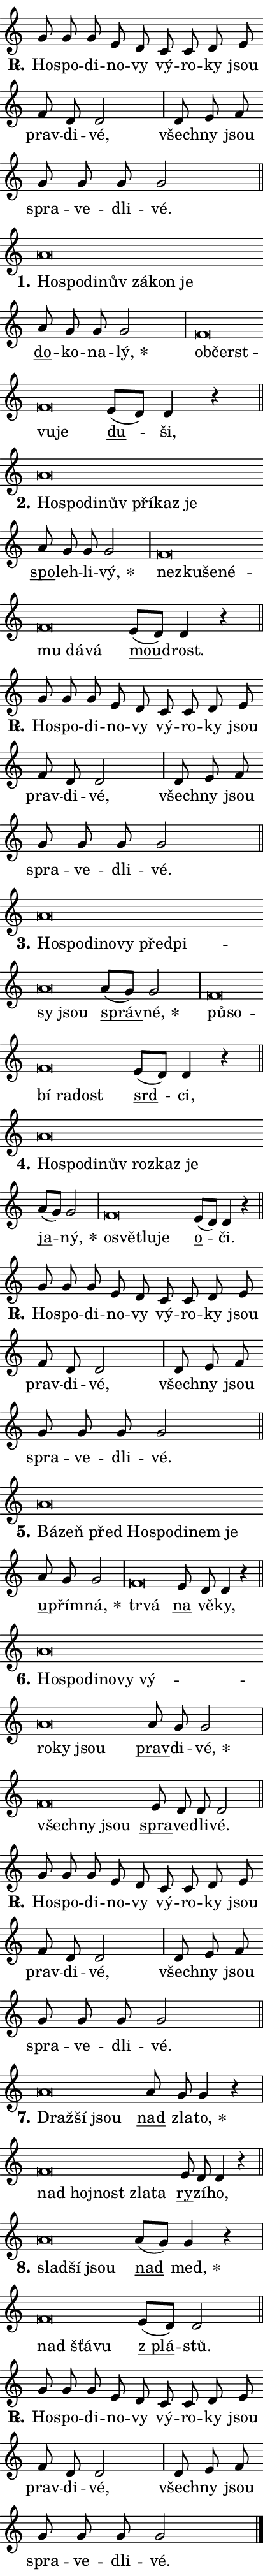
\version "2.22.1"
\header { tagline = "" }
\paper {
  indent = 0\cm
  top-margin = 0\cm
  right-margin = 0\cm
  bottom-margin = 0\cm
  left-margin = 0\cm
  paper-width = 7\cm
  page-breaking = #ly:one-page-breaking
  system-system-spacing.basic-distance = #11
  score-system-spacing.basic-distance = #11.3
  ragged-last = ##f
}


%% Author: Thomas Morley
%% https://lists.gnu.org/archive/html/lilypond-user/2020-05/msg00002.html
#(define (line-position grob)
"Returns position of @var[grob} in current system:
   @code{'start}, if at first time-step
   @code{'end}, if at last time-step
   @code{'middle} otherwise
"
  (let* ((col (ly:item-get-column grob))
         (ln (ly:grob-object col 'left-neighbor))
         (rn (ly:grob-object col 'right-neighbor))
         (col-to-check-left (if (ly:grob? ln) ln col))
         (col-to-check-right (if (ly:grob? rn) rn col))
         (break-dir-left
           (and
             (ly:grob-property col-to-check-left 'non-musical #f)
             (ly:item-break-dir col-to-check-left)))
         (break-dir-right
           (and
             (ly:grob-property col-to-check-right 'non-musical #f)
             (ly:item-break-dir col-to-check-right))))
        (cond ((eqv? 1 break-dir-left) 'start)
              ((eqv? -1 break-dir-right) 'end)
              (else 'middle))))

#(define (tranparent-at-line-position vctor)
  (lambda (grob)
  "Relying on @code{line-position} select the relevant enry from @var{vctor}.
Used to determine transparency,"
    (case (line-position grob)
      ((end) (not (vector-ref vctor 0)))
      ((middle) (not (vector-ref vctor 1)))
      ((start) (not (vector-ref vctor 2))))))

noteHeadBreakVisibility =
#(define-music-function (break-visibility)(vector?)
"Makes @code{NoteHead}s transparent relying on @var{break-visibility}"
#{
  \override NoteHead.transparent =
    #(tranparent-at-line-position break-visibility)
#})

#(define delete-ledgers-for-transparent-note-heads
  (lambda (grob)
    "Reads whether a @code{NoteHead} is transparent.
If so this @code{NoteHead} is removed from @code{'note-heads} from
@var{grob}, which is supposed to be @code{LedgerLineSpanner}.
As a result ledgers are not printed for this @code{NoteHead}"
    (let* ((nhds-array (ly:grob-object grob 'note-heads))
           (nhds-list
             (if (ly:grob-array? nhds-array)
                 (ly:grob-array->list nhds-array)
                 '()))
           ;; Relies on the transparent-property being done before
           ;; Staff.LedgerLineSpanner.after-line-breaking is executed.
           ;; This is fragile ...
           (to-keep
             (remove
               (lambda (nhd)
                 (ly:grob-property nhd 'transparent #f))
               nhds-list)))
      ;; TODO find a better method to iterate over grob-arrays, similiar
      ;; to filter/remove etc for lists
      ;; For now rebuilt from scratch
      (set! (ly:grob-object grob 'note-heads)  '())
      (for-each
        (lambda (nhd)
          (ly:pointer-group-interface::add-grob grob 'note-heads nhd))
        to-keep))))

hideNotes = {
  \noteHeadBreakVisibility #begin-of-line-visible
}
unHideNotes = {
  \noteHeadBreakVisibility #all-visible
}

% work-around for resetting accidentals
% https://lilypond.org/doc/v2.23/Documentation/notation/displaying-rhythms#unmetered-music
cadenzaMeasure = {
  \cadenzaOff
  \partial 1024 s1024
  \cadenzaOn
}

#(define-markup-command (accent layout props text) (markup?)
  "Underline accented syllable"
  (interpret-markup layout props
    #{\markup \override #'(offset . 4.3) \underline { #text }#}))

responsum = \markup \concat {
  "R" \hspace #-1.05 \path #0.1 #'((moveto 0 0.07) (lineto 0.9 0.8)) \hspace #0.05 "."
}

\layout {
    \context {
        \Staff
        \remove "Time_signature_engraver"
        \override LedgerLineSpanner.after-line-breaking = #delete-ledgers-for-transparent-note-heads
    }
    \context {
        \Voice {
            \override NoteHead.output-attributes = #'((class . "notehead"))
            \override Hairpin.height = #0.55
        }
    }
    \context {
        \Lyrics {
            \override StanzaNumber.output-attributes = #'((class . "stanzanumber"))
            \override LyricSpace.minimum-distance = #0.9
            \override LyricText.font-name = #"TeX Gyre Schola"
            \override LyricText.font-size = 1
            \override StanzaNumber.font-name = #"TeX Gyre Schola Bold"
            \override StanzaNumber.font-size = 1
        }
    }
}

% magnetic-lyrics.ily
%
%   written by
%     Jean Abou Samra <jean@abou-samra.fr>
%     Werner Lemberg <wl@gnu.org>
%
%   adapted by
%     Jiri Hon <jiri.hon@gmail.com>
%
% Version 2022-Apr-15

% https://www.mail-archive.com/lilypond-user@gnu.org/msg149350.html

#(define (Left_hyphen_pointer_engraver context)
   "Collect syllable-hyphen-syllable occurrences in lyrics and store
them in properties.  This engraver only looks to the left.  For
example, if the lyrics input is @code{foo -- bar}, it does the
following.

@itemize @bullet
@item
Set the @code{text} property of the @code{LyricHyphen} grob between
@q{foo} and @q{bar} to @code{foo}.

@item
Set the @code{left-hyphen} property of the @code{LyricText} grob with
text @q{foo} to the @code{LyricHyphen} grob between @q{foo} and
@q{bar}.
@end itemize

Use this auxiliary engraver in combination with the
@code{lyric-@/text::@/apply-@/magnetic-@/offset!} hook."
   (let ((hyphen #f)
         (text #f))
     (make-engraver
      (acknowledgers
       ((lyric-syllable-interface engraver grob source-engraver)
        (set! text grob)))
      (end-acknowledgers
       ((lyric-hyphen-interface engraver grob source-engraver)
        ;(when (not (grob::has-interface grob 'lyric-space-interface))
          (set! hyphen grob)));)
      ((stop-translation-timestep engraver)
       (when (and text hyphen)
         (ly:grob-set-object! text 'left-hyphen hyphen))
       (set! text #f)
       (set! hyphen #f)))))

#(define (lyric-text::apply-magnetic-offset! grob)
   "If the space between two syllables is less than the value in
property @code{LyricText@/.details@/.squash-threshold}, move the right
syllable to the left so that it gets concatenated with the left
syllable.

Use this function as a hook for
@code{LyricText@/.after-@/line-@/breaking} if the
@code{Left_@/hyphen_@/pointer_@/engraver} is active."
   (let ((hyphen (ly:grob-object grob 'left-hyphen #f)))
     (when hyphen
       (let ((left-text (ly:spanner-bound hyphen LEFT)))
         (when (grob::has-interface left-text 'lyric-syllable-interface)
           (let* ((common (ly:grob-common-refpoint grob left-text X))
                  (this-x-ext (ly:grob-extent grob common X))
                  (left-x-ext
                   (begin
                     ;; Trigger magnetism for left-text.
                     (ly:grob-property left-text 'after-line-breaking)
                     (ly:grob-extent left-text common X)))
                  ;; `delta` is the gap width between two syllables.
                  (delta (- (interval-start this-x-ext)
                            (interval-end left-x-ext)))
                  (details (ly:grob-property grob 'details))
                  (threshold (assoc-get 'squash-threshold details 0.2)))
             (when (< delta threshold)
               (let* (;; We have to manipulate the input text so that
                      ;; ligatures crossing syllable boundaries are not
                      ;; disabled.  For languages based on the Latin
                      ;; script this is essentially a beautification.
                      ;; However, for non-Western scripts it can be a
                      ;; necessity.
                      (lt (ly:grob-property left-text 'text))
                      (rt (ly:grob-property grob 'text))
                      (is-space (grob::has-interface hyphen 'lyric-space-interface))
                      (space (if is-space " " ""))
                      (space-markup (grob-interpret-markup grob " "))
                      (space-size (interval-length (ly:stencil-extent space-markup X)))
                      (extra-delta (if is-space space-size 0))
                      ;; Append new syllable.
                      (ltrt-space (if (and (string? lt) (string? rt))
                                (string-append lt space rt)
                                (make-concat-markup (list lt space rt))))
                      ;; Right-align `ltrt` to the right side.
                      (ltrt-space-markup (grob-interpret-markup
                               grob
                               (make-translate-markup
                                (cons (interval-length this-x-ext) 0)
                                (make-right-align-markup ltrt-space)))))
                 (begin
                   ;; Don't print `left-text`.
                   (ly:grob-set-property! left-text 'stencil #f)
                   ;; Set text and stencil (which holds all collected
                   ;; syllables so far) and shift it to the left.
                   (ly:grob-set-property! grob 'text ltrt-space)
                   (ly:grob-set-property! grob 'stencil ltrt-space-markup)
                   (ly:grob-translate-axis! grob (- (- delta extra-delta)) X))))))))))


#(define (lyric-hyphen::displace-bounds-first grob)
   ;; Make very sure this callback isn't triggered too early.
   (let ((left (ly:spanner-bound grob LEFT))
         (right (ly:spanner-bound grob RIGHT)))
     (ly:grob-property left 'after-line-breaking)
     (ly:grob-property right 'after-line-breaking)
     (ly:lyric-hyphen::print grob)))

squashThreshold = #0.4

\layout {
  \context {
    \Lyrics
    \consists #Left_hyphen_pointer_engraver
    \override LyricText.after-line-breaking =
      #lyric-text::apply-magnetic-offset!
    \override LyricHyphen.stencil = #lyric-hyphen::displace-bounds-first
    \override LyricText.details.squash-threshold = \squashThreshold
    \override LyricHyphen.minimum-distance = 0
    \override LyricHyphen.minimum-length = \squashThreshold
  }
}

squash = \override LyricText.details.squash-threshold = 9999
unSquash = \override LyricText.details.squash-threshold = \squashThreshold

left = \override LyricText.self-alignment-X = #LEFT
unLeft = \revert LyricText.self-alignment-X

starOffset = #(lambda (grob) 
                (let ((x_offset (ly:self-alignment-interface::aligned-on-x-parent grob)))
                  (if (= x_offset 0) 0 (+ x_offset 1.2))))

star = #(define-music-function (syllable)(string?)
"Append star separator at the end of a syllable"
#{
  \once \override LyricText.X-offset = #starOffset
  \lyricmode { \markup {
    #syllable
    \override #'((font-name . "TeX Gyre Schola Bold")) \hspace #0.2 \lower #0.65 \larger "*"
  } }
#})

starAccent = #(define-music-function (syllable)(string?)
"Append star separator at the end of a syllable and make accent"
#{
  \once \override LyricText.X-offset = #starOffset
  \lyricmode { \markup {
    \accent #syllable
    \override #'((font-name . "TeX Gyre Schola Bold")) \hspace #0.2 \lower #0.65 \larger "*"
  } }
#})

breath = #(define-music-function (syllable)(string?)
"Append breathing indicator at the end of a syllable"
#{
  \lyricmode { \markup { #syllable "+" } }
#})

optionalBreath = #(define-music-function (syllable)(string?)
"Append optional breathing indicator at the end of a syllable"
#{
  \lyricmode { \markup { #syllable "(+)" } }
#})


\score {
    <<
        \new Voice = "melody" { \cadenzaOn \key c \major \relative { g'8 g g e d \bar "" c c d e \bar "" f d d2 \cadenzaMeasure \bar "|" d8 e f \bar "" g g g g2 \cadenzaMeasure \bar "||" \break } }
        \new Lyrics \lyricsto "melody" { \lyricmode { \set stanza = \responsum
Ho -- spo -- di -- no -- vy vý -- ro -- ky jsou prav -- di -- vé, všech -- ny jsou spra -- ve -- dli -- vé. } }
    >>
    \layout {}
}

\score {
    <<
        \new Voice = "melody" { \cadenzaOn \key c \major \relative { a'\breve*1/16 \hideNotes \breve*1/16 \bar "" \breve*1/16 \bar "" \breve*1/16 \bar "" \breve*1/16 \bar "" \breve*1/16 \breve*1/16 \bar "" \unHideNotes \bar "" a8 g g g2 \cadenzaMeasure \bar "|" f\breve*1/16 \hideNotes \breve*1/16 \bar "" \breve*1/16 \breve*1/16 \bar "" \unHideNotes \bar "" e8[( d)] d4 r \cadenzaMeasure \bar "||" \break } }
        \new Lyrics \lyricsto "melody" { \lyricmode { \set stanza = "1."
\left Ho -- \squash spo -- di -- nův zá -- kon je \unLeft \unSquash \markup \accent do -- ko -- na -- \star lý, \left ob -- \squash čerst -- vu -- je \unLeft \unSquash \markup \accent du -- ši, } }
    >>
    \layout {}
}

\score {
    <<
        \new Voice = "melody" { \cadenzaOn \key c \major \relative { a'\breve*1/16 \hideNotes \breve*1/16 \bar "" \breve*1/16 \bar "" \breve*1/16 \bar "" \breve*1/16 \bar "" \breve*1/16 \breve*1/16 \bar "" \unHideNotes \bar "" a8 g g g2 \cadenzaMeasure \bar "|" f\breve*1/16 \hideNotes \breve*1/16 \bar "" \breve*1/16 \bar "" \breve*1/16 \bar "" \breve*1/16 \bar "" \breve*1/16 \breve*1/16 \bar "" \unHideNotes \bar "" e8[( d)] d4 r \cadenzaMeasure \bar "||" \break } }
        \new Lyrics \lyricsto "melody" { \lyricmode { \set stanza = "2."
\left Ho -- \squash spo -- di -- nův pří -- kaz je \unLeft \unSquash \markup \accent spo -- leh -- li -- \star vý, \left ne -- \squash zku -- še -- né -- mu dá -- vá \unLeft \unSquash \markup \accent mou -- drost. } }
    >>
    \layout {}
}

\score {
    <<
        \new Voice = "melody" { \cadenzaOn \key c \major \relative { g'8 g g e d \bar "" c c d e \bar "" f d d2 \cadenzaMeasure \bar "|" d8 e f \bar "" g g g g2 \cadenzaMeasure \bar "||" \break } }
        \new Lyrics \lyricsto "melody" { \lyricmode { \set stanza = \responsum
Ho -- spo -- di -- no -- vy vý -- ro -- ky jsou prav -- di -- vé, všech -- ny jsou spra -- ve -- dli -- vé. } }
    >>
    \layout {}
}

\score {
    <<
        \new Voice = "melody" { \cadenzaOn \key c \major \relative { a'\breve*1/16 \hideNotes \breve*1/16 \bar "" \breve*1/16 \bar "" \breve*1/16 \bar "" \breve*1/16 \bar "" \breve*1/16 \bar "" \breve*1/16 \bar "" \breve*1/16 \breve*1/16 \bar "" \unHideNotes \bar "" a8[( g)] g2 \cadenzaMeasure \bar "|" f\breve*1/16 \hideNotes \breve*1/16 \bar "" \breve*1/16 \bar "" \breve*1/16 \breve*1/16 \bar "" \unHideNotes \bar "" e8[( d)] d4 r \cadenzaMeasure \bar "||" \break } }
        \new Lyrics \lyricsto "melody" { \lyricmode { \set stanza = "3."
\left Ho -- \squash spo -- di -- no -- vy před -- pi -- sy jsou \unLeft \unSquash \markup \accent správ -- \star né, \left pů -- \squash so -- bí ra -- dost \unLeft \unSquash \markup \accent srd -- ci, } }
    >>
    \layout {}
}

\score {
    <<
        \new Voice = "melody" { \cadenzaOn \key c \major \relative { a'\breve*1/16 \hideNotes \breve*1/16 \bar "" \breve*1/16 \bar "" \breve*1/16 \bar "" \breve*1/16 \bar "" \breve*1/16 \breve*1/16 \bar "" \unHideNotes \bar "" a8[( g)] g2 \cadenzaMeasure \bar "|" f\breve*1/16 \hideNotes \breve*1/16 \bar "" \breve*1/16 \breve*1/16 \bar "" \unHideNotes \bar "" e8[( d)] d4 r \cadenzaMeasure \bar "||" \break } }
        \new Lyrics \lyricsto "melody" { \lyricmode { \set stanza = "4."
\left Ho -- \squash spo -- di -- nův roz -- kaz je \unLeft \unSquash \markup \accent ja -- \star ný, \left o -- \squash svět -- lu -- je \unLeft \unSquash \markup \accent o -- či. } }
    >>
    \layout {}
}

\score {
    <<
        \new Voice = "melody" { \cadenzaOn \key c \major \relative { g'8 g g e d \bar "" c c d e \bar "" f d d2 \cadenzaMeasure \bar "|" d8 e f \bar "" g g g g2 \cadenzaMeasure \bar "||" \break } }
        \new Lyrics \lyricsto "melody" { \lyricmode { \set stanza = \responsum
Ho -- spo -- di -- no -- vy vý -- ro -- ky jsou prav -- di -- vé, všech -- ny jsou spra -- ve -- dli -- vé. } }
    >>
    \layout {}
}

\score {
    <<
        \new Voice = "melody" { \cadenzaOn \key c \major \relative { a'\breve*1/16 \hideNotes \breve*1/16 \bar "" \breve*1/16 \bar "" \breve*1/16 \bar "" \breve*1/16 \bar "" \breve*1/16 \bar "" \breve*1/16 \breve*1/16 \bar "" \unHideNotes \bar "" a8 g g2 \cadenzaMeasure \bar "|" f\breve*1/16 \hideNotes \breve*1/16 \bar "" \unHideNotes \bar "" e8 d d4 r \cadenzaMeasure \bar "||" \break } }
        \new Lyrics \lyricsto "melody" { \lyricmode { \set stanza = "5."
\left Bá -- \squash zeň před Ho -- spo -- di -- nem je \unLeft \unSquash \markup \accent u -- přím -- \star ná, \left tr -- \squash vá \unLeft \unSquash \markup \accent na vě -- ky, } }
    >>
    \layout {}
}

\score {
    <<
        \new Voice = "melody" { \cadenzaOn \key c \major \relative { a'\breve*1/16 \hideNotes \breve*1/16 \bar "" \breve*1/16 \bar "" \breve*1/16 \bar "" \breve*1/16 \bar "" \breve*1/16 \bar "" \breve*1/16 \bar "" \breve*1/16 \breve*1/16 \bar "" \unHideNotes \bar "" a8 g g2 \cadenzaMeasure \bar "|" f\breve*1/16 \hideNotes \breve*1/16 \breve*1/16 \bar "" \unHideNotes \bar "" e8 d d d2 \cadenzaMeasure \bar "||" \break } }
        \new Lyrics \lyricsto "melody" { \lyricmode { \set stanza = "6."
\left Ho -- \squash spo -- di -- no -- vy vý -- ro -- ky jsou \unLeft \unSquash \markup \accent prav -- di -- \star vé, \left všech -- \squash ny jsou \unLeft \unSquash \markup \accent spra -- ve -- dli -- vé. } }
    >>
    \layout {}
}

\score {
    <<
        \new Voice = "melody" { \cadenzaOn \key c \major \relative { g'8 g g e d \bar "" c c d e \bar "" f d d2 \cadenzaMeasure \bar "|" d8 e f \bar "" g g g g2 \cadenzaMeasure \bar "||" \break } }
        \new Lyrics \lyricsto "melody" { \lyricmode { \set stanza = \responsum
Ho -- spo -- di -- no -- vy vý -- ro -- ky jsou prav -- di -- vé, všech -- ny jsou spra -- ve -- dli -- vé. } }
    >>
    \layout {}
}

\score {
    <<
        \new Voice = "melody" { \cadenzaOn \key c \major \relative { a'\breve*1/16 \hideNotes \breve*1/16 \breve*1/16 \bar "" \unHideNotes \bar "" a8 g g4 r \cadenzaMeasure \bar "|" f\breve*1/16 \hideNotes \breve*1/16 \bar "" \breve*1/16 \bar "" \breve*1/16 \breve*1/16 \bar "" \unHideNotes \bar "" e8 d d4 r \cadenzaMeasure \bar "||" \break } }
        \new Lyrics \lyricsto "melody" { \lyricmode { \set stanza = "7."
\left Draž -- \squash ší jsou \unLeft \unSquash \markup \accent nad zla -- \star to, \left nad \squash hoj -- nost zla -- ta \unLeft \unSquash \markup \accent ry -- zí -- ho, } }
    >>
    \layout {}
}

\score {
    <<
        \new Voice = "melody" { \cadenzaOn \key c \major \relative { a'\breve*1/16 \hideNotes \breve*1/16 \breve*1/16 \bar "" \unHideNotes \bar "" a8[( g)] g4 r \cadenzaMeasure \bar "|" f\breve*1/16 \hideNotes \breve*1/16 \breve*1/16 \bar "" \unHideNotes \bar "" e8[( d)] d2 \cadenzaMeasure \bar "||" \break } }
        \new Lyrics \lyricsto "melody" { \lyricmode { \set stanza = "8."
\left slad -- \squash ší jsou \unLeft \unSquash \markup \accent nad \star med, \left nad \squash šťá -- vu \unLeft \unSquash \markup \accent "z plá" -- stů. } }
    >>
    \layout {}
}

\score {
    <<
        \new Voice = "melody" { \cadenzaOn \key c \major \relative { g'8 g g e d \bar "" c c d e \bar "" f d d2 \cadenzaMeasure \bar "|" d8 e f \bar "" g g g g2 \cadenzaMeasure \bar "||" \break } \bar "|." }
        \new Lyrics \lyricsto "melody" { \lyricmode { \set stanza = \responsum
Ho -- spo -- di -- no -- vy vý -- ro -- ky jsou prav -- di -- vé, všech -- ny jsou spra -- ve -- dli -- vé. } }
    >>
    \layout {}
}
